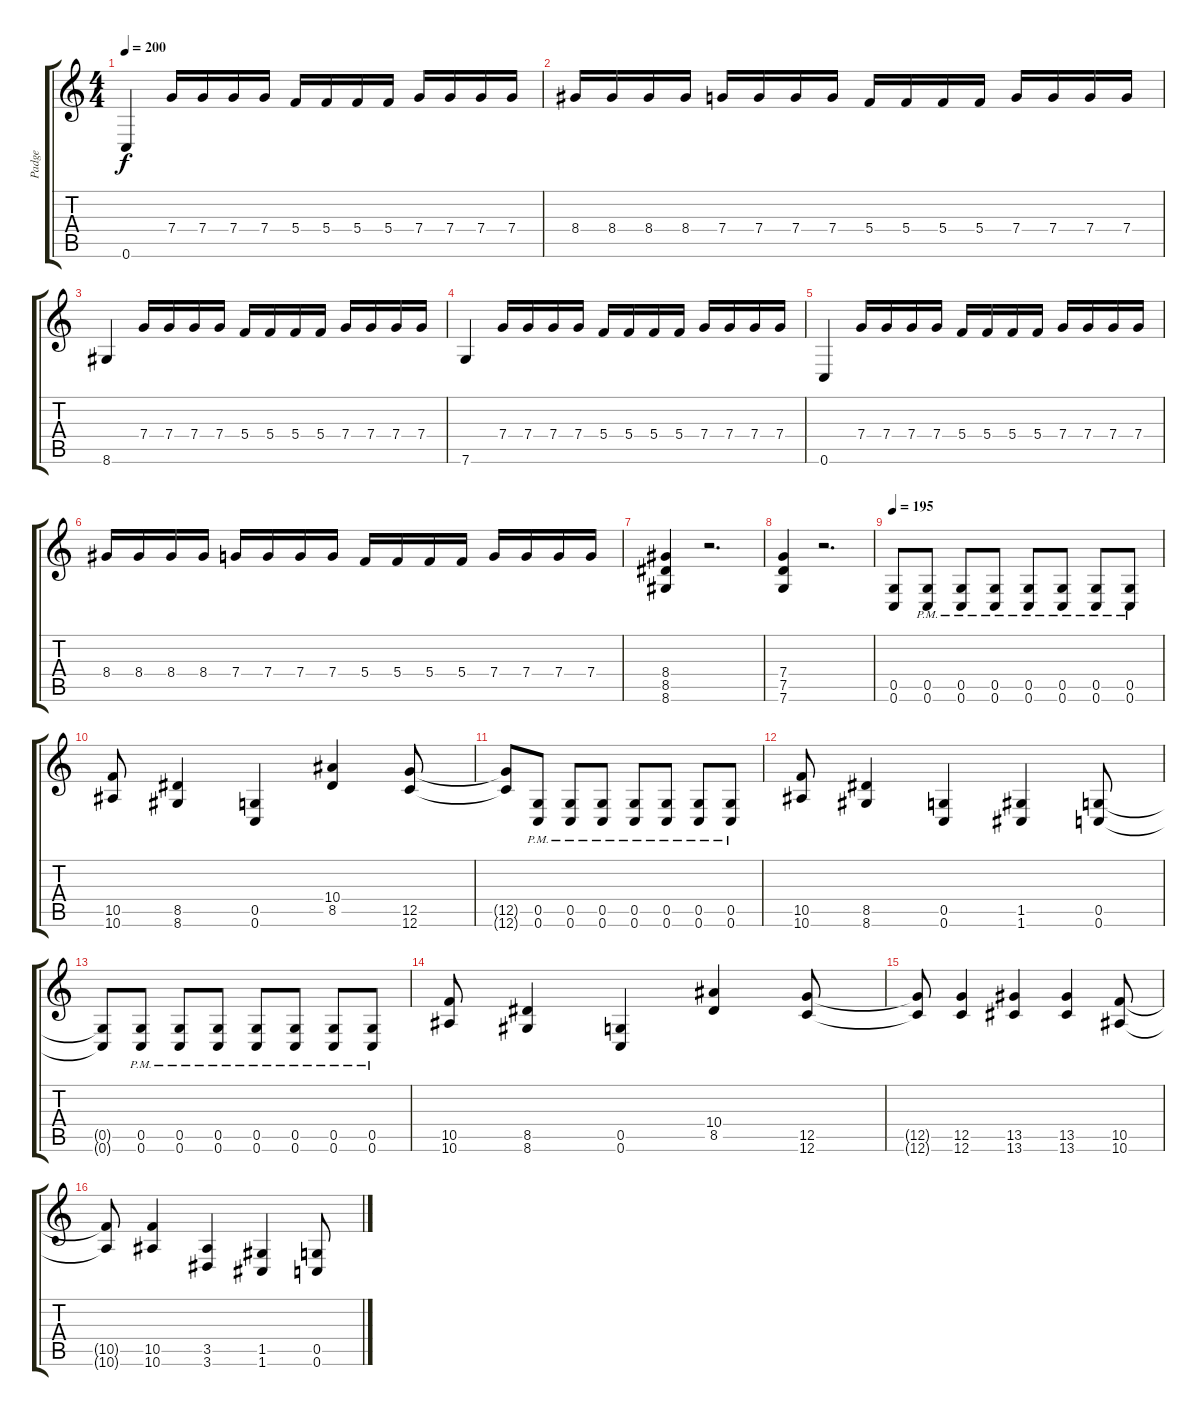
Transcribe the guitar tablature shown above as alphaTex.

\track ("Padge" "Padge") {instrument overdrivenguitar}
\staff {score tabs}
\tuning (D4 A3 F3 C3 G2 C2) {hide}
\ts (4 4)
\tempo 200
\clef g2
\ks c
0.6.4{dy f volume 14} 7.4.16 7.4.16 7.4.16 7.4.16 5.4.16 5.4.16 5.4.16 5.4.16 7.4.16 7.4.16 7.4.16 7.4.16 |
8.4.16 8.4.16 8.4.16 8.4.16 7.4.16 7.4.16 7.4.16 7.4.16 5.4.16 5.4.16 5.4.16 5.4.16 7.4.16 7.4.16 7.4.16 7.4.16 |
8.6.4 7.4.16 7.4.16 7.4.16 7.4.16 5.4.16 5.4.16 5.4.16 5.4.16 7.4.16 7.4.16 7.4.16 7.4.16 |
7.6.4 7.4.16 7.4.16 7.4.16 7.4.16 5.4.16 5.4.16 5.4.16 5.4.16 7.4.16 7.4.16 7.4.16 7.4.16 |
0.6.4 7.4.16 7.4.16 7.4.16 7.4.16 5.4.16 5.4.16 5.4.16 5.4.16 7.4.16 7.4.16 7.4.16 7.4.16 |
8.4.16 8.4.16 8.4.16 8.4.16 7.4.16 7.4.16 7.4.16 7.4.16 5.4.16 5.4.16 5.4.16 5.4.16 7.4.16 7.4.16 7.4.16 7.4.16 |
(8.4 8.5 8.6).4 r.2{d} |
(7.4 7.5 7.6).4 r.2{d} |
\tempo 195
(0.5 0.6).8 (0.5{pm} 0.6{pm}).8 (0.5{pm} 0.6{pm}).8 (0.5{pm} 0.6{pm}).8 (0.5{pm} 0.6{pm}).8 (0.5{pm} 0.6{pm}).8 (0.5{pm} 0.6{pm}).8 (0.5{pm} 0.6{pm}).8 |
(10.5 10.6).8 (8.5 8.6).4 (0.5 0.6).4 (10.4 8.5).4 (12.5 12.6).8 |
(12.5{t} 12.6{t}).8 (0.5{pm} 0.6{pm}).8 (0.5{pm} 0.6{pm}).8 (0.5{pm} 0.6{pm}).8 (0.5{pm} 0.6{pm}).8 (0.5{pm} 0.6{pm}).8 (0.5{pm} 0.6{pm}).8 (0.5{pm} 0.6{pm}).8 |
(10.5 10.6).8 (8.5 8.6).4 (0.5 0.6).4 (1.5 1.6).4 (0.5 0.6).8 |
(0.5{t} 0.6{t}).8 (0.5{pm} 0.6{pm}).8 (0.5{pm} 0.6{pm}).8 (0.5{pm} 0.6{pm}).8 (0.5{pm} 0.6{pm}).8 (0.5{pm} 0.6{pm}).8 (0.5{pm} 0.6{pm}).8 (0.5{pm} 0.6{pm}).8 |
(10.5 10.6).8 (8.5 8.6).4 (0.5 0.6).4 (10.4 8.5).4 (12.5 12.6).8 |
(12.5{t} 12.6{t}).8 (12.5 12.6).4 (13.5 13.6).4 (13.5 13.6).4 (10.5 10.6).8 |
(10.5{t} 10.6{t}).8 (10.5 10.6).4 (3.5 3.6).4 (1.5 1.6).4 (0.5 0.6).8
